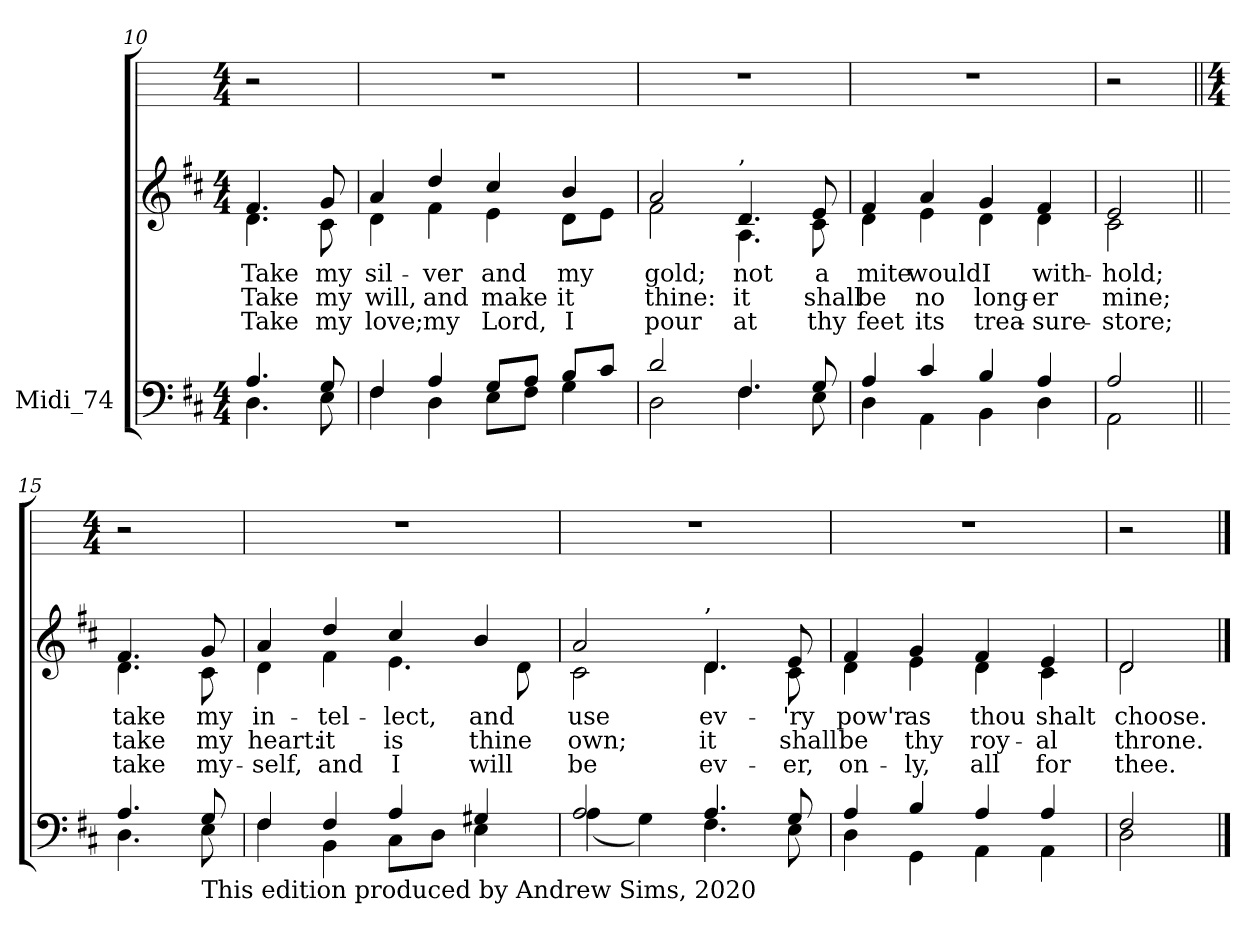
**kern	**kern	**text	**text	**text	**kern
*part3	*part2	*part2	*part2	*part2	*part1
*staff3	*staff2	*staff2	*staff2	*staff2	*staff1
*I"Midi_74	*	*	*	*	*
!!LO:LB:g=z
*clefF4	*clefG2	*	*	*	*
*k[f#c#]	*k[f#c#]	*	*	*	*
*D:	*D:	*	*	*	*
*M4/4	*M4/4	*	*	*	*M4/4
=10	=10	=10	=10	=10	=10
*^	*	*	*	*	*
!	!	!	!LO:LY:b	!LO:LY:b	!LO:LY:b	!
*	*	*^	*	*	*	*
4.A/	4.D\	4.f#/	4.d\	Take	Take	Take	2r
!	!	!	!	!LO:LY:b	!LO:LY:b	!LO:LY:b	!
8G/	8E\	8g/	8c#\	my	my	my	.
=11	=11	=11	=11	=11	=11	=11	=11
!	!	!	!	!LO:LY:b	!LO:LY:b	!LO:LY:b	!
4F#/	4F#\	4a/	4d\	sil-	-will,	love;	1r
!	!	!	!	!LO:LY:b	!LO:LY:b	!LO:LY:b	!
4A/	4D\	4dd/	4f#\	ver	and	my	.
!	!	!	!	!LO:LY:b	!LO:LY:b	!LO:LY:b	!
8G/L	8E\L	4cc#/	4e\	and	make	Lord,	.
8A/J	8F#\J	.	.	.	.	.	.
!	!	!	!	!LO:LY:b	!LO:LY:b	!LO:LY:b	!
8B/L	4G\	4b/	8d\L	my	it	I	.
8c#/J	.	.	8e\J	.	.	.	.
=12	=12	=12	=12	=12	=12	=12	=12
!	!	!	!	!LO:LY:b	!LO:LY:b	!LO:LY:b	!
2d/	2D\	2a/	2f#\	gold;	thine:	pour	1r
!	!	!LO:TX:a:t=,	!	!	!	!	!
!	!	!	!	!LO:LY:b	!LO:LY:b	!LO:LY:b	!
4.F#/	4.F#\	4.d/	4.A	not	it	at	.
!	!	!	!	!LO:LY:b	!LO:LY:b	!LO:LY:b	!
8G/	8E\	8e/	8c#\	a	shall	thy	.
=13	=13	=13	=13	=13	=13	=13	=13
!	!	!	!	!LO:LY:b	!LO:LY:b	!LO:LY:b	!
4A/	4D\	4f#/	4d\	mite	be	feet	1r
!	!	!	!	!LO:LY:b	!LO:LY:b	!LO:LY:b	!
4c#/	4AA\	4a/	4e\	would	no	its	.
!	!	!	!	!LO:LY:b	!LO:LY:b	!LO:LY:b	!
4B/	4BB\	4g/	4d\	I	long-	-trea-	.
!	!	!	!	!LO:LY:b	!LO:LY:b	!LO:LY:b	!
4A/	4D\	4f#/	4d\	-with-	-er	sure-	.
=14	=14	=14	=14	=14	=14	=14	=14
!	!	!	!	!LO:LY:b	!LO:LY:b	!LO:LY:b	!
2A/	2AA\	2e/	2c#\	-hold;	mine;	store;	2r
!!LO:LB:g=z
=15||	=15||	=15||	=15||	=15||	=15||	=15||	=15||
*	*	*	*	*	*	*	*M4/4
!	!	!	!	!LO:LY:b	!LO:LY:b	!LO:LY:b	!
4.A/	4.D\	4.f#/	4.d\	take	take	take	2r
!LO:TX:b:t=This edition produced by Andrew Sims, 2020	!	!	!	!	!	!	!
!	!	!	!	!LO:LY:b	!LO:LY:b	!LO:LY:b	!
8G/	8E\	8g/	8c#\	my	my	my-	.
=16	=16	=16	=16	=16	=16	=16	=16
!	!	!	!	!LO:LY:b	!LO:LY:b	!LO:LY:b	!
4F#/	4F#\	4a/	4d\	-in-	-heart:	self,	1r
!	!	!	!	!LO:LY:b	!LO:LY:b	!LO:LY:b	!
4F#/	4BB\	4dd/	4f#\	tel-	-it	and	.
!	!	!	!	!LO:LY:b	!LO:LY:b	!LO:LY:b	!
4A/	8C#\L	4cc#/	4.e\	lect,	is	I	.
.	8D\J	.	.	.	.	.	.
!	!	!	!	!LO:LY:b	!LO:LY:b	!LO:LY:b	!
4G#X/	4E\	4b/	.	and	thine	will	.
.	.	.	8d\	.	.	.	.
=17	=17	=17	=17	=17	=17	=17	=17
!	!	!	!	!LO:LY:b	!LO:LY:b	!LO:LY:b	!
2A/	(<4A\	2a/	2c#\	use	own;	be	1r
.	4G\)	.	.	.	.	.	.
!	!	!LO:TX:a:t=,	!	!	!	!	!
!	!	!	!	!LO:LY:b	!LO:LY:b	!LO:LY:b	!
4.A/	4.F#\	4.d/	4.d\	ev-	-it	ev-	.
!	!	!	!	!LO:LY:b	!LO:LY:b	!LO:LY:b	!
8G/	8E\	8e/	8c#\	-'ry	shall	er,	.
=18	=18	=18	=18	=18	=18	=18	=18
!	!	!	!	!LO:LY:b	!LO:LY:b	!LO:LY:b	!
4A/	4D\	4f#/	4d\	pow'r	be	on-	1r
!	!	!	!	!LO:LY:b	!LO:LY:b	!LO:LY:b	!
4B/	4GG\	4g/	4e\	-as	thy	ly,	.
!	!	!	!	!LO:LY:b	!LO:LY:b	!LO:LY:b	!
4A/	4AA\	4f#/	4d\	thou	roy-	-all	.
!	!	!	!	!LO:LY:b	!LO:LY:b	!LO:LY:b	!
4A/	4AA\	4e/	4c#\	shalt	al	for	.
=19	=19	=19	=19	=19	=19	=19	=19
!	!	!	!	!LO:LY:b	!LO:LY:b	!LO:LY:b	!
2F#/	2D\	2d/	2d\	choose.	throne.	thee.	2r
*v	*v	*	*	*	*	*	*
*	*v	*v	*	*	*	*
==	==	==	==	==	==
*-	*-	*-	*-	*-	*-
